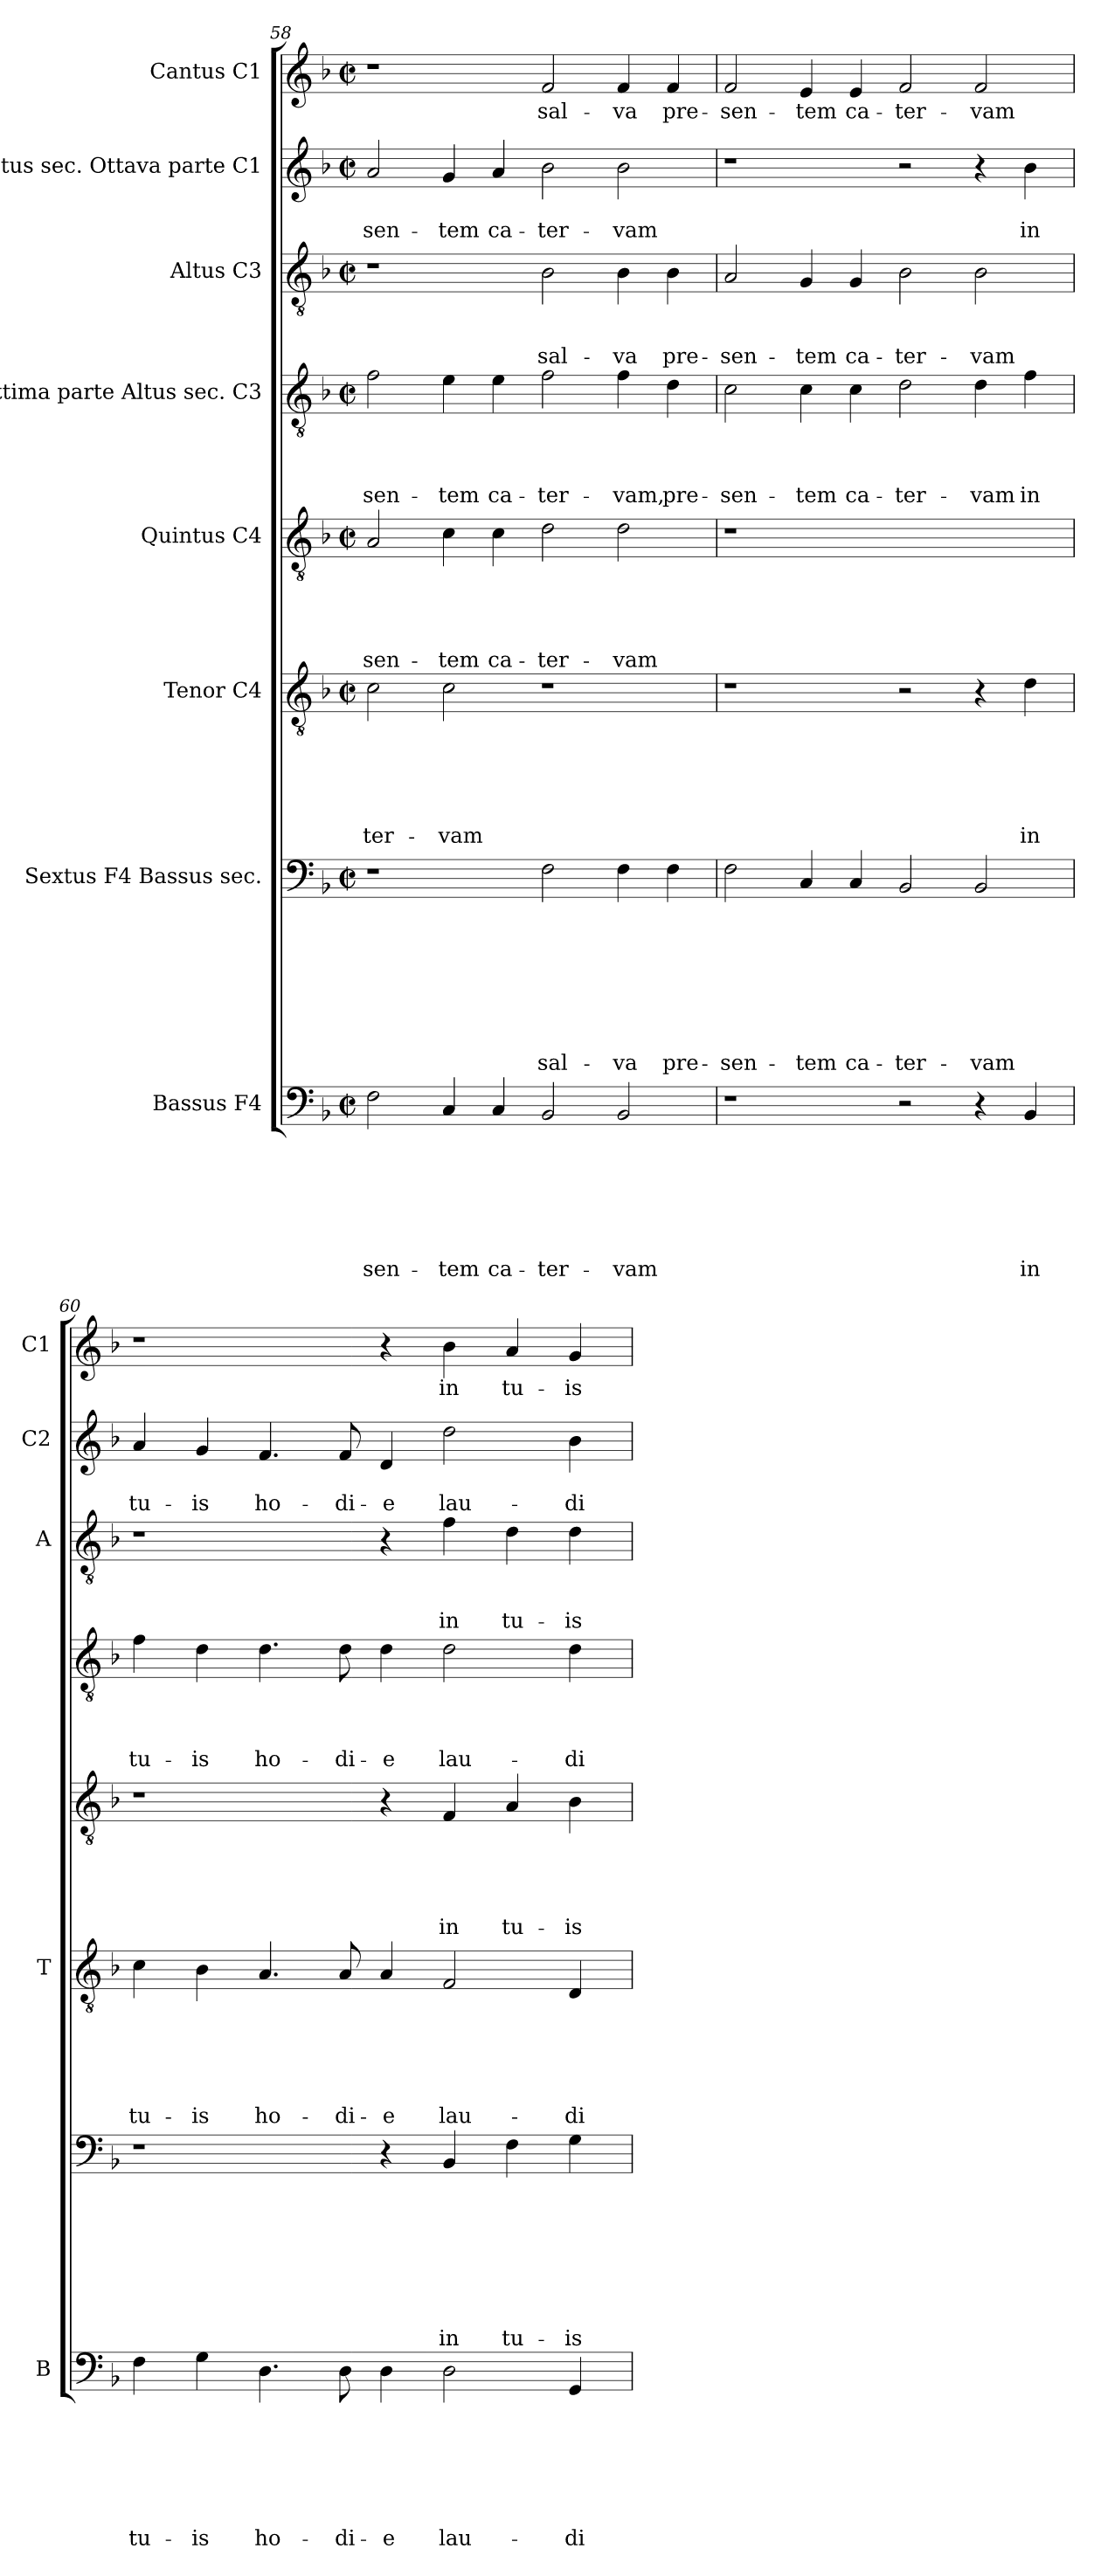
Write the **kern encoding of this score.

**kern	**text	**text	**text	**text	**text	**text	**text	**kern	**text	**text	**text	**text	**text	**text	**text	**text	**kern	**text	**text	**text	**text	**text	**text	**kern	**text	**text	**text	**text	**text	**kern	**text	**text	**text	**text	**kern	**text	**text	**text	**kern	**text	**text	**kern	**text
*part8	*part8	*part8	*part8	*part8	*part8	*part8	*part8	*part7	*part7	*part7	*part7	*part7	*part7	*part7	*part7	*part7	*part6	*part6	*part6	*part6	*part6	*part6	*part6	*part5	*part5	*part5	*part5	*part5	*part5	*part4	*part4	*part4	*part4	*part4	*part3	*part3	*part3	*part3	*part2	*part2	*part2	*part1	*part1
*staff8	*staff8	*staff8	*staff8	*staff8	*staff8	*staff8	*staff8	*staff7	*staff7	*staff7	*staff7	*staff7	*staff7	*staff7	*staff7	*staff7	*staff6	*staff6	*staff6	*staff6	*staff6	*staff6	*staff6	*staff5	*staff5	*staff5	*staff5	*staff5	*staff5	*staff4	*staff4	*staff4	*staff4	*staff4	*staff3	*staff3	*staff3	*staff3	*staff2	*staff2	*staff2	*staff1	*staff1
*I"Bassus F4	*	*	*	*	*	*	*	*I"Sextus F4 Bassus sec.	*	*	*	*	*	*	*	*	*I"Tenor C4	*	*	*	*	*	*	*I"Quintus C4	*	*	*	*	*	*I"Settima parte Altus sec. C3	*	*	*	*	*I"Altus C3	*	*	*	*I"Cantus sec. Ottava parte C1	*	*	*I"Cantus C1	*
*I'B	*	*	*	*	*	*	*	*	*	*	*	*	*	*	*	*	*I'T	*	*	*	*	*	*	*	*	*	*	*	*	*	*	*	*	*	*I'A	*	*	*	*I'C2	*	*	*I'C1	*
*clefF4	*	*	*	*	*	*	*	*clefF4	*	*	*	*	*	*	*	*	*clefGv2	*	*	*	*	*	*	*clefGv2	*	*	*	*	*	*clefGv2	*	*	*	*	*clefGv2	*	*	*	*clefG2	*	*	*clefG2	*
*k[b-]	*	*	*	*	*	*	*	*k[b-]	*	*	*	*	*	*	*	*	*k[b-]	*	*	*	*	*	*	*k[b-]	*	*	*	*	*	*k[b-]	*	*	*	*	*k[b-]	*	*	*	*k[b-]	*	*	*k[b-]	*
*F:	*	*	*	*	*	*	*	*F:	*	*	*	*	*	*	*	*	*F:	*	*	*	*	*	*	*F:	*	*	*	*	*	*F:	*	*	*	*	*F:	*	*	*	*F:	*	*	*F:	*
*M2/2	*	*	*	*	*	*	*	*M2/2	*	*	*	*	*	*	*	*	*M2/2	*	*	*	*	*	*	*M2/2	*	*	*	*	*	*M2/2	*	*	*	*	*M2/2	*	*	*	*M2/2	*	*	*M2/2	*
*met(c|)	*	*	*	*	*	*	*	*met(c|)	*	*	*	*	*	*	*	*	*met(c|)	*	*	*	*	*	*	*met(c|)	*	*	*	*	*	*met(c|)	*	*	*	*	*met(c|)	*	*	*	*met(c|)	*	*	*met(c|)	*
=58	=58	=58	=58	=58	=58	=58	=58	=58	=58	=58	=58	=58	=58	=58	=58	=58	=58	=58	=58	=58	=58	=58	=58	=58	=58	=58	=58	=58	=58	=58	=58	=58	=58	=58	=58	=58	=58	=58	=58	=58	=58	=58	=58
!	!	!	!	!	!	!	!LO:LY:b	!	!	!	!	!	!	!	!	!	!	!	!	!	!	!	!LO:LY:b	!	!	!	!	!	!LO:LY:b	!	!	!	!	!LO:LY:b	!	!	!	!	!	!	!LO:LY:b	!	!
2F\	.	.	.	.	.	.	-sen-	1r	.	.	.	.	.	.	.	.	2c\	.	.	.	.	.	-ter-	2A/	.	.	.	.	-sen-	2f\	.	.	.	-sen-	1r	.	.	.	2a/	.	-sen-	1r	.
!	!	!	!	!	!	!	!LO:LY:b	!	!	!	!	!	!	!	!	!	!	!	!	!	!	!	!LO:LY:b	!	!	!	!	!	!LO:LY:b	!	!	!	!	!LO:LY:b	!	!	!	!	!	!	!LO:LY:b	!	!
4C/	.	.	.	.	.	.	-tem	.	.	.	.	.	.	.	.	.	2c\	.	.	.	.	.	-vam	4c\	.	.	.	.	-tem	4e\	.	.	.	-tem	.	.	.	.	4g/	.	-tem	.	.
!	!	!	!	!	!	!	!LO:LY:b	!	!	!	!	!	!	!	!	!	!	!	!	!	!	!	!	!	!	!	!	!	!LO:LY:b	!	!	!	!	!LO:LY:b	!	!	!	!	!	!	!LO:LY:b	!	!
4C/	.	.	.	.	.	.	ca-	.	.	.	.	.	.	.	.	.	.	.	.	.	.	.	.	4c\	.	.	.	.	ca-	4e\	.	.	.	ca-	.	.	.	.	4a/	.	ca-	.	.
!	!	!	!	!	!	!	!LO:LY:b	!	!	!	!	!	!	!	!	!LO:LY:b	!	!	!	!	!	!	!	!	!	!	!	!	!LO:LY:b	!	!	!	!	!LO:LY:b	!	!	!	!LO:LY:b	!	!	!LO:LY:b	!	!LO:LY:b
2BB-/	.	.	.	.	.	.	-ter-	2F\	.	.	.	.	.	.	.	sal-	1r	.	.	.	.	.	.	2d\	.	.	.	.	-ter-	2f\	.	.	.	-ter-	2B-\	.	.	sal-	2b-\	.	-ter-	2f/	sal-
!	!	!	!	!	!	!	!LO:LY:b	!	!	!	!	!	!	!	!	!LO:LY:b	!	!	!	!	!	!	!	!	!	!	!	!	!LO:LY:b	!	!	!	!	!LO:LY:b	!	!	!	!LO:LY:b	!	!	!LO:LY:b	!	!LO:LY:b
2BB-/	.	.	.	.	.	.	-vam	4F\	.	.	.	.	.	.	.	-va	.	.	.	.	.	.	.	2d\	.	.	.	.	-vam	4f\	.	.	.	-vam,	4B-\	.	.	-va	2b-\	.	-vam	4f/	-va
!	!	!	!	!	!	!	!	!	!	!	!	!	!	!	!	!LO:LY:b	!	!	!	!	!	!	!	!	!	!	!	!	!	!	!	!	!	!LO:LY:b	!	!	!	!LO:LY:b	!	!	!	!	!LO:LY:b
.	.	.	.	.	.	.	.	4F\	.	.	.	.	.	.	.	pre-	.	.	.	.	.	.	.	.	.	.	.	.	.	4d\	.	.	.	pre-	4B-\	.	.	pre-	.	.	.	4f/	pre-
!!LO:LB:g=z
=59	=59	=59	=59	=59	=59	=59	=59	=59	=59	=59	=59	=59	=59	=59	=59	=59	=59	=59	=59	=59	=59	=59	=59	=59	=59	=59	=59	=59	=59	=59	=59	=59	=59	=59	=59	=59	=59	=59	=59	=59	=59	=59	=59
!	!	!	!	!	!	!	!	!	!	!	!	!	!	!	!	!LO:LY:b	!	!	!	!	!	!	!	!	!	!	!	!	!	!	!	!	!	!LO:LY:b	!	!	!	!LO:LY:b	!	!	!	!	!LO:LY:b
1r	.	.	.	.	.	.	.	2F\	.	.	.	.	.	.	.	-sen-	1r	.	.	.	.	.	.	1r	.	.	.	.	.	2c\	.	.	.	-sen-	2A/	.	.	-sen-	1r	.	.	2f/	-sen-
!	!	!	!	!	!	!	!	!	!	!	!	!	!	!	!	!LO:LY:b	!	!	!	!	!	!	!	!	!	!	!	!	!	!	!	!	!	!LO:LY:b	!	!	!	!LO:LY:b	!	!	!	!	!LO:LY:b
.	.	.	.	.	.	.	.	4C/	.	.	.	.	.	.	.	-tem	.	.	.	.	.	.	.	.	.	.	.	.	.	4c\	.	.	.	-tem	4G/	.	.	-tem	.	.	.	4e/	-tem
!	!	!	!	!	!	!	!	!	!	!	!	!	!	!	!	!LO:LY:b	!	!	!	!	!	!	!	!	!	!	!	!	!	!	!	!	!	!LO:LY:b	!	!	!	!LO:LY:b	!	!	!	!	!LO:LY:b
.	.	.	.	.	.	.	.	4C/	.	.	.	.	.	.	.	ca-	.	.	.	.	.	.	.	.	.	.	.	.	.	4c\	.	.	.	ca-	4G/	.	.	ca-	.	.	.	4e/	ca-
!	!	!	!	!	!	!	!	!	!	!	!	!	!	!	!	!LO:LY:b	!	!	!	!	!	!	!	!	!	!	!	!	!	!	!	!	!	!LO:LY:b	!	!	!	!LO:LY:b	!	!	!	!	!LO:LY:b
2r	.	.	.	.	.	.	.	2BB-/	.	.	.	.	.	.	.	-ter-	2r	.	.	.	.	.	.	1ryy	.	.	.	.	.	2d\	.	.	.	-ter-	2B-\	.	.	-ter-	2r	.	.	2f/	-ter-
!	!	!	!	!	!	!	!	!	!	!	!	!	!	!	!	!LO:LY:b	!	!	!	!	!	!	!	!	!	!	!	!	!	!	!	!	!	!LO:LY:b	!	!	!	!LO:LY:b	!	!	!	!	!LO:LY:b
4r	.	.	.	.	.	.	.	2BB-/	.	.	.	.	.	.	.	-vam	4r	.	.	.	.	.	.	.	.	.	.	.	.	4d\	.	.	.	-vam	2B-\	.	.	-vam	4r	.	.	2f/	-vam
!	!	!	!	!	!	!	!LO:LY:b	!	!	!	!	!	!	!	!	!	!	!	!	!	!	!	!LO:LY:b	!	!	!	!	!	!	!	!	!	!	!LO:LY:b	!	!	!	!	!	!	!LO:LY:b	!	!
4BB-/	.	.	.	.	.	.	in	.	.	.	.	.	.	.	.	.	4d\	.	.	.	.	.	in	.	.	.	.	.	.	4f\	.	.	.	in	.	.	.	.	4b-\	.	in	.	.
=60	=60	=60	=60	=60	=60	=60	=60	=60	=60	=60	=60	=60	=60	=60	=60	=60	=60	=60	=60	=60	=60	=60	=60	=60	=60	=60	=60	=60	=60	=60	=60	=60	=60	=60	=60	=60	=60	=60	=60	=60	=60	=60	=60
!	!	!	!	!	!	!	!LO:LY:b	!	!	!	!	!	!	!	!	!	!	!	!	!	!	!	!LO:LY:b	!	!	!	!	!	!	!	!	!	!	!LO:LY:b	!	!	!	!	!	!	!LO:LY:b	!	!
4F\	.	.	.	.	.	.	tu-	1r	.	.	.	.	.	.	.	.	4c\	.	.	.	.	.	tu-	1r	.	.	.	.	.	4f\	.	.	.	tu-	1r	.	.	.	4a/	.	tu-	1r	.
!	!	!	!	!	!	!	!LO:LY:b	!	!	!	!	!	!	!	!	!	!	!	!	!	!	!	!LO:LY:b	!	!	!	!	!	!	!	!	!	!	!LO:LY:b	!	!	!	!	!	!	!LO:LY:b	!	!
4G\	.	.	.	.	.	.	-is	.	.	.	.	.	.	.	.	.	4B-\	.	.	.	.	.	-is	.	.	.	.	.	.	4d\	.	.	.	-is	.	.	.	.	4g/	.	-is	.	.
!	!	!	!	!	!	!	!LO:LY:b	!	!	!	!	!	!	!	!	!	!	!	!	!	!	!	!LO:LY:b	!	!	!	!	!	!	!	!	!	!	!LO:LY:b	!	!	!	!	!	!	!LO:LY:b	!	!
4.D\	.	.	.	.	.	.	ho-	.	.	.	.	.	.	.	.	.	4.A/	.	.	.	.	.	ho-	.	.	.	.	.	.	4.d\	.	.	.	ho-	.	.	.	.	4.f/	.	ho-	.	.
!	!	!	!	!	!	!	!LO:LY:b	!	!	!	!	!	!	!	!	!	!	!	!	!	!	!	!LO:LY:b	!	!	!	!	!	!	!	!	!	!	!LO:LY:b	!	!	!	!	!	!	!LO:LY:b	!	!
8D\	.	.	.	.	.	.	-di-	.	.	.	.	.	.	.	.	.	8A/	.	.	.	.	.	-di-	.	.	.	.	.	.	8d\	.	.	.	-di-	.	.	.	.	8f/	.	-di-	.	.
!	!	!	!	!	!	!	!LO:LY:b	!	!	!	!	!	!	!	!	!	!	!	!	!	!	!	!LO:LY:b	!	!	!	!	!	!	!	!	!	!	!LO:LY:b	!	!	!	!	!	!	!LO:LY:b	!	!
4D\	.	.	.	.	.	.	-e	4r	.	.	.	.	.	.	.	.	4A/	.	.	.	.	.	-e	4r	.	.	.	.	.	4d\	.	.	.	-e	4r	.	.	.	4d/	.	-e	4r	.
!	!	!	!	!	!	!	!LO:LY:b	!	!	!	!	!	!	!	!	!LO:LY:b	!	!	!	!	!	!	!LO:LY:b	!	!	!	!	!	!LO:LY:b	!	!	!	!	!LO:LY:b	!	!	!	!LO:LY:b	!	!	!LO:LY:b	!	!LO:LY:b
2D\	.	.	.	.	.	.	lau-	4BB-/	.	.	.	.	.	.	.	in	2F/	.	.	.	.	.	lau-	4F/	.	.	.	.	in	2d\	.	.	.	lau-	4f\	.	.	in	2dd\	.	lau-	4b-\	in
!	!	!	!	!	!	!	!	!	!	!	!	!	!	!	!	!LO:LY:b	!	!	!	!	!	!	!	!	!	!	!	!	!LO:LY:b	!	!	!	!	!	!	!	!	!LO:LY:b	!	!	!	!	!LO:LY:b
.	.	.	.	.	.	.	.	4F\	.	.	.	.	.	.	.	tu-	.	.	.	.	.	.	.	4A/	.	.	.	.	tu-	.	.	.	.	.	4d\	.	.	tu-	.	.	.	4a/	tu-
!	!	!	!	!	!	!	!LO:LY:b	!	!	!	!	!	!	!	!	!LO:LY:b	!	!	!	!	!	!	!LO:LY:b	!	!	!	!	!	!LO:LY:b	!	!	!	!	!LO:LY:b	!	!	!	!LO:LY:b	!	!	!LO:LY:b	!	!LO:LY:b
4GG/	.	.	.	.	.	.	-di-	4G\	.	.	.	.	.	.	.	-is	4D/	.	.	.	.	.	-di-	4B-\	.	.	.	.	-is	4d\	.	.	.	-di-	4d\	.	.	-is	4b-\	.	-di-	4g/	-is
=	=	=	=	=	=	=	=	=	=	=	=	=	=	=	=	=	=	=	=	=	=	=	=	=	=	=	=	=	=	=	=	=	=	=	=	=	=	=	=	=	=	=	=
*-	*-	*-	*-	*-	*-	*-	*-	*-	*-	*-	*-	*-	*-	*-	*-	*-	*-	*-	*-	*-	*-	*-	*-	*-	*-	*-	*-	*-	*-	*-	*-	*-	*-	*-	*-	*-	*-	*-	*-	*-	*-	*-	*-
